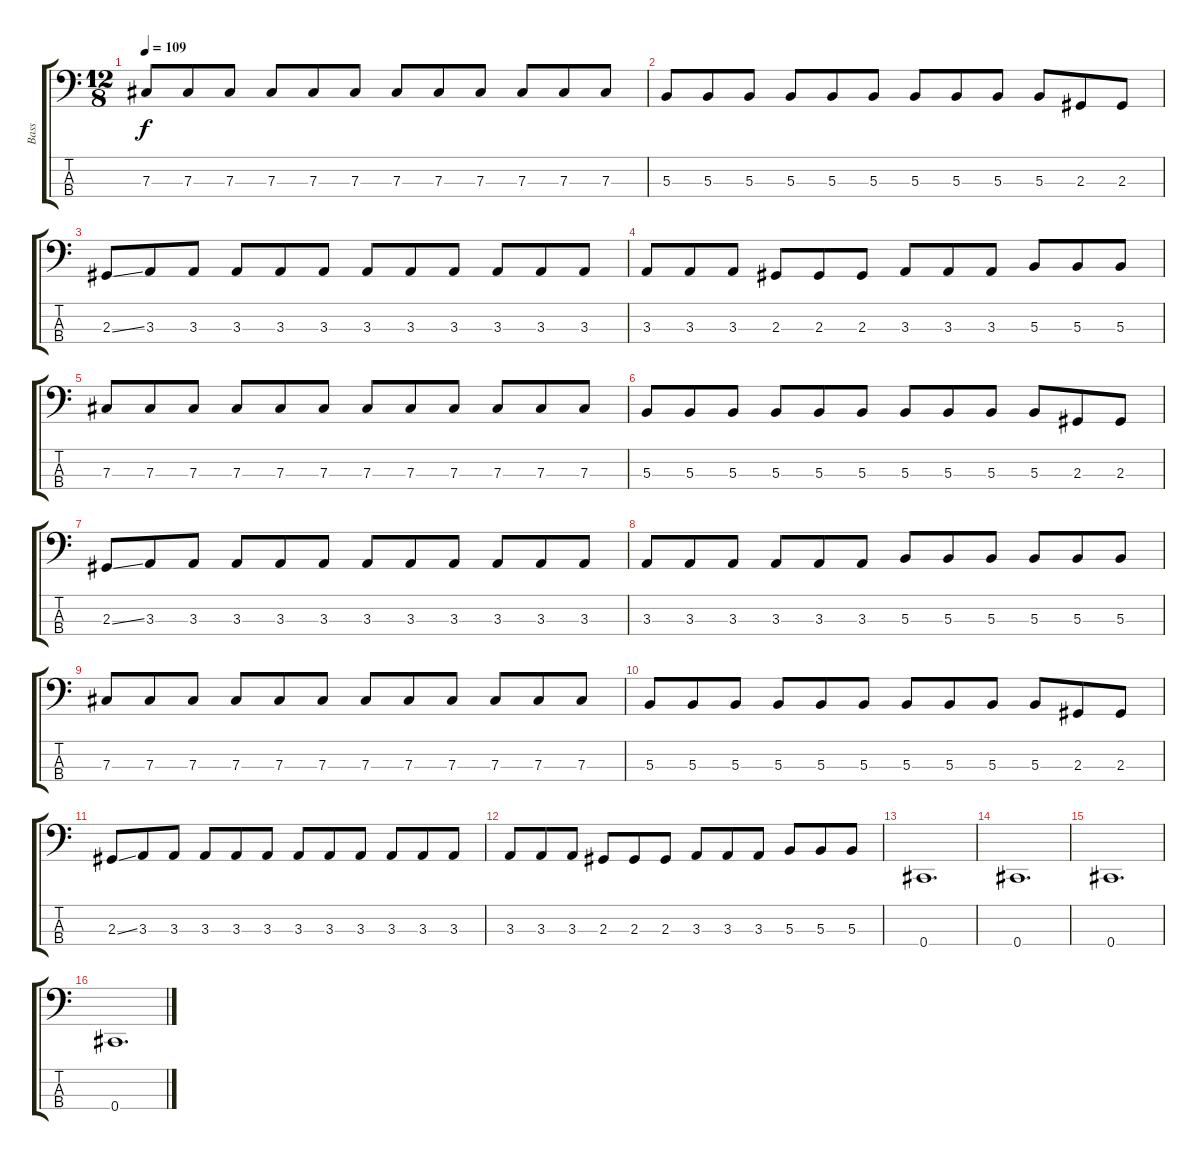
\track ("Bass" "Bass") {instrument electricbassfinger}
\staff {score tabs}
\tuning (E2 B1 Gb1 Db1) {hide}
\ts (12 8)
\tempo 109
\clef f4
\ks c
7.3.8{dy f} 7.3.8 7.3.8 7.3.8 7.3.8 7.3.8 7.3.8 7.3.8 7.3.8 7.3.8 7.3.8 7.3.8 |
5.3.8 5.3.8 5.3.8 5.3.8 5.3.8 5.3.8 5.3.8 5.3.8 5.3.8 5.3.8 2.3.8 2.3.8 |
2.3{ss}.8 3.3.8 3.3.8 3.3.8 3.3.8 3.3.8 3.3.8 3.3.8 3.3.8 3.3.8 3.3.8 3.3.8 |
3.3.8 3.3.8 3.3.8 2.3.8 2.3.8 2.3.8 3.3.8 3.3.8 3.3.8 5.3.8 5.3.8 5.3.8 |
7.3.8 7.3.8 7.3.8 7.3.8 7.3.8 7.3.8 7.3.8 7.3.8 7.3.8 7.3.8 7.3.8 7.3.8 |
5.3.8 5.3.8 5.3.8 5.3.8 5.3.8 5.3.8 5.3.8 5.3.8 5.3.8 5.3.8 2.3.8 2.3.8 |
2.3{ss}.8 3.3.8 3.3.8 3.3.8 3.3.8 3.3.8 3.3.8 3.3.8 3.3.8 3.3.8 3.3.8 3.3.8 |
3.3.8 3.3.8 3.3.8 3.3.8 3.3.8 3.3.8 5.3.8 5.3.8 5.3.8 5.3.8 5.3.8 5.3.8 |
7.3.8 7.3.8 7.3.8 7.3.8 7.3.8 7.3.8 7.3.8 7.3.8 7.3.8 7.3.8 7.3.8 7.3.8 |
5.3.8 5.3.8 5.3.8 5.3.8 5.3.8 5.3.8 5.3.8 5.3.8 5.3.8 5.3.8 2.3.8 2.3.8 |
2.3{ss}.8 3.3.8 3.3.8 3.3.8 3.3.8 3.3.8 3.3.8 3.3.8 3.3.8 3.3.8 3.3.8 3.3.8 |
3.3.8 3.3.8 3.3.8 2.3.8 2.3.8 2.3.8 3.3.8 3.3.8 3.3.8 5.3.8 5.3.8 5.3.8 |
0.4.1{d} |
0.4.1{d} |
0.4.1{d} |
0.4.1{d}
